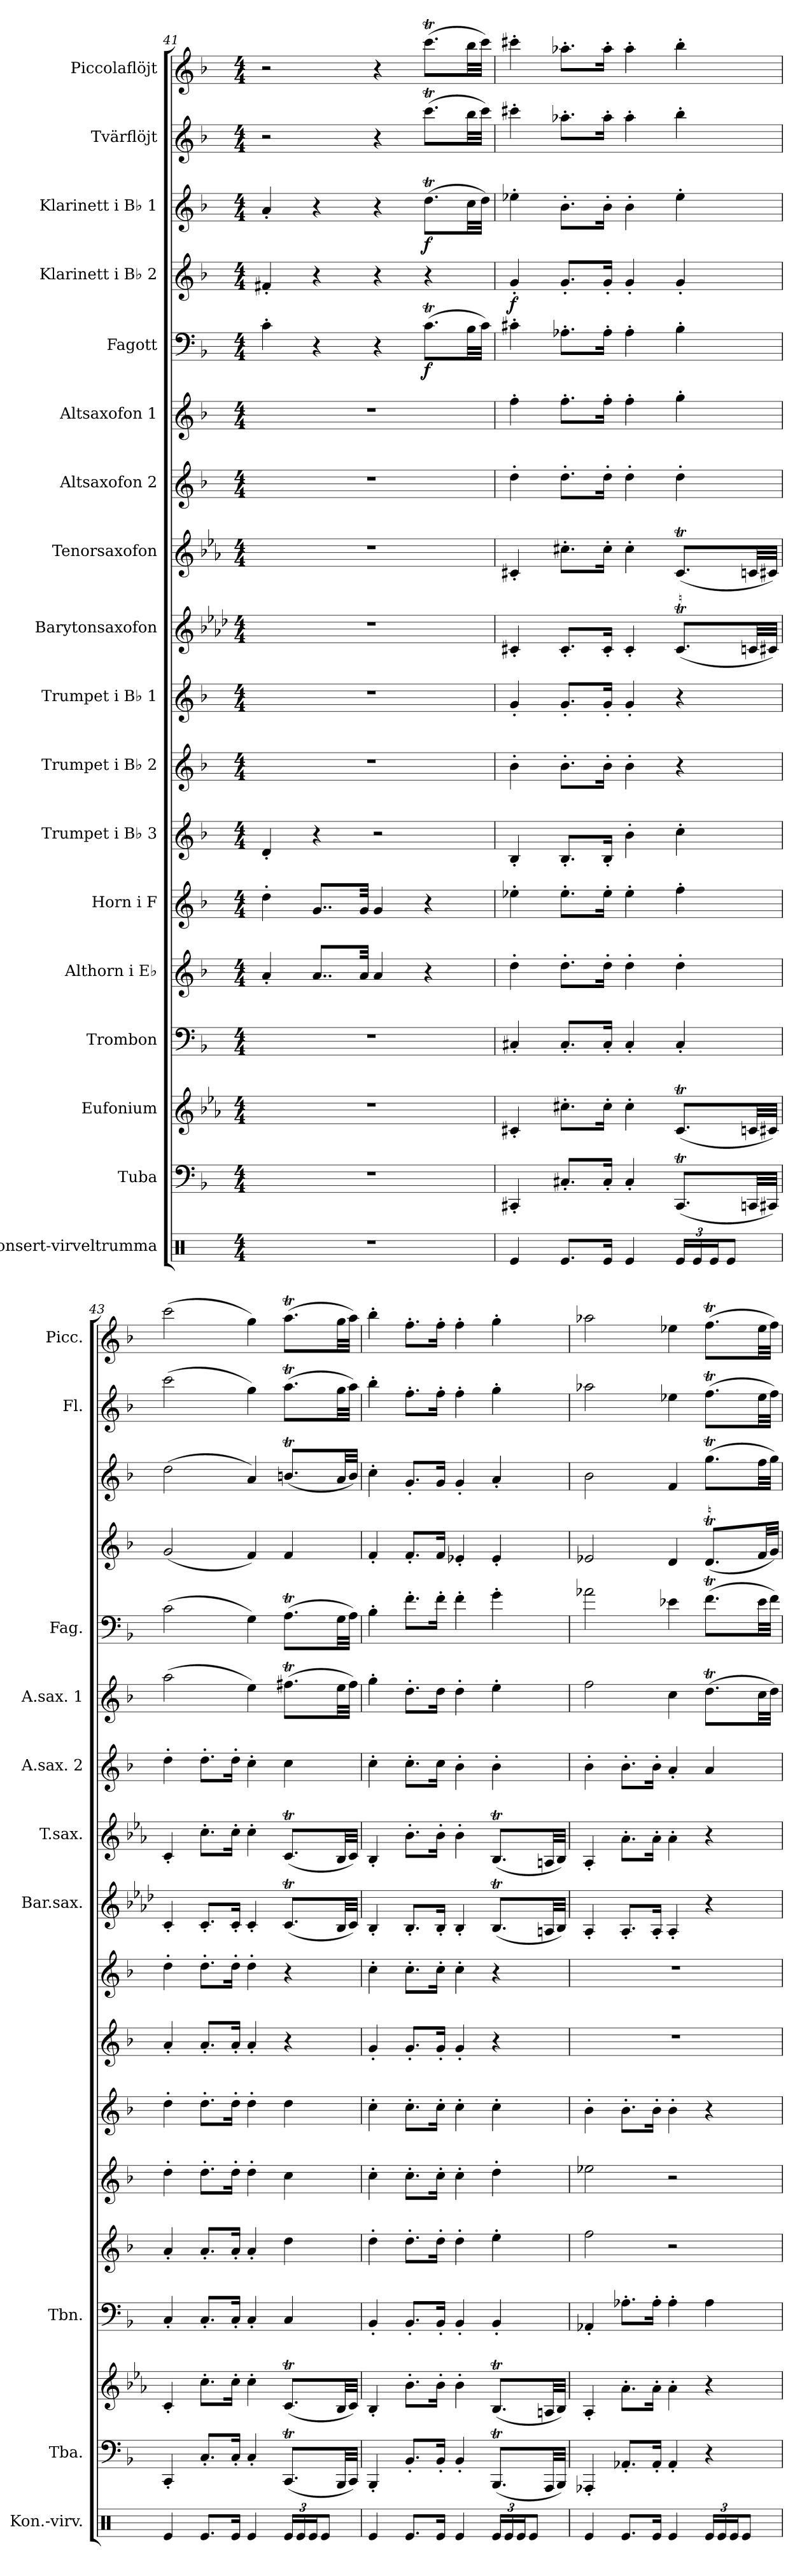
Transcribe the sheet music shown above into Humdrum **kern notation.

**kern	**kern	**kern	**kern	**kern	**kern	**kern	**kern	**kern	**kern	**kern	**kern	**kern	**kern	**dynam	**kern	**dynam	**kern	**dynam	**kern	**kern
*part18	*part17	*part16	*part15	*part14	*part13	*part12	*part11	*part10	*part9	*part8	*part7	*part6	*part5	*part5	*part4	*part4	*part3	*part3	*part2	*part1
*staff18	*staff17	*staff16	*staff15	*staff14	*staff13	*staff12	*staff11	*staff10	*staff9	*staff8	*staff7	*staff6	*staff5	*staff5	*staff4	*staff4	*staff3	*staff3	*staff2	*staff1
*I"Konsert-virveltrumma	*I"Tuba	*I"Eufonium	*I"Trombon	*I"Althorn i E♭	*I"Horn i F	*I"Trumpet i B♭ 3	*I"Trumpet i B♭ 2	*I"Trumpet i B♭ 1	*I"Barytonsaxofon	*I"Tenorsaxofon	*I"Altsaxofon 2	*I"Altsaxofon 1	*I"Fagott	*	*I"Klarinett i B♭ 2	*	*I"Klarinett i B♭ 1	*	*I"Tvärflöjt	*I"Piccolaflöjt
*I'Kon.-virv.	*I'Tba.	*	*I'Tbn.	*	*	*	*	*	*I'Bar.sax.	*I'T.sax.	*I'A.sax. 2	*I'A.sax. 1	*I'Fag.	*	*	*	*	*	*I'Fl.	*I'Picc.
!!LO:PB:g=z
*clefX	*clefF4	*clefG2	*clefF4	*clefG2	*clefG2	*clefG2	*clefG2	*clefG2	*clefG2	*clefG2	*clefG2	*clefG2	*clefF4	*	*clefG2	*	*clefG2	*	*clefG2	*clefG2
*	*	*ITrd8c14	*	*ITrd5c9	*ITrd4c7	*ITrd1c2	*ITrd1c2	*ITrd1c2	*ITrd12c21	*ITrd8c14	*ITrd5c9	*ITrd5c9	*	*	*ITrd1c2	*	*ITrd1c2	*	*	*ITrd-7c-12
*k[]	*k[b-]	*k[b-e-a-]	*k[b-]	*k[b-e-a-d-]	*k[b-e-]	*k[b-e-a-]	*k[b-e-a-]	*k[b-e-a-]	*k[b-e-a-d-]	*k[b-e-a-]	*k[b-e-a-d-]	*k[b-e-a-d-]	*k[b-]	*	*k[b-e-a-]	*	*k[b-e-a-]	*	*k[b-]	*k[b-]
*M4/4	*M4/4	*M4/4	*M4/4	*M4/4	*M4/4	*M4/4	*M4/4	*M4/4	*M4/4	*M4/4	*M4/4	*M4/4	*M4/4	*	*M4/4	*	*M4/4	*	*M4/4	*M4/4
=41	=41	=41	=41	=41	=41	=41	=41	=41	=41	=41	=41	=41	=41	=41	=41	=41	=41	=41	=41	=41
1r	1r	1r	1r	4c'/	4g'\	4c'/	1r	1r	1r	1r	1r	1r	4c'\	.	4en'/	.	4g'/	.	2r	2r
.	.	.	.	8..c/L	8..c/L	4r	.	.	.	.	.	.	4r	.	4r	.	4r	.	.	.
.	.	.	.	32c/Jkk	32c/Jkk	.	.	.	.	.	.	.	.	.	.	.	.	.	.	.
.	.	.	.	4c/	4c/	2r	.	.	.	.	.	.	4r	.	4r	.	4r	.	4r	4r
!	!	!	!	!	!	!	!	!	!	!	!	!	!	!LO:DY:b	!	!	!	!LO:DY:b	!	!
.	.	.	.	4r	4r	.	.	.	.	.	.	.	(>8.cT\L	f	4r	.	(>8.ccT\L	f	(>8.cccT\L	(>8.ccccT\L
.	.	.	.	.	.	.	.	.	.	.	.	.	32B-\LL	.	.	.	32b-\LL	.	32bb-\LL	32bbb-\LL
.	.	.	.	.	.	.	.	.	.	.	.	.	32c\JJJ)	.	.	.	32cc\JJJ)	.	32ccc\JJJ)	32cccc\JJJ)
=42	=42	=42	=42	=42	=42	=42	=42	=42	=42	=42	=42	=42	=42	=42	=42	=42	=42	=42	=42	=42
!	!	!	!	!	!	!	!	!	!	!	!	!	!	!	!	!LO:DY:b	!	!	!	!
4Re/	4CC#X'/	4C#X'/	4C#X'/	4f'\	4a-X'\	4A-'/	4a-'\	4f'/	4C#X'/	4C#X'/	4f'\	4a-'\	4c#X'\	.	4f'/	f	4dd-X'\	.	4ccc#X'\	4cccc#X'\
8.Re/L	8.C#X'/L	8.c#X'\L	8.C#'/L	8.f'\L	8.a-'\L	8.A-'/L	8.a-'\L	8.f'/L	8.C#'/L	8.c#X'\L	8.f'\L	8.a-'\L	8.A-X'\L	.	8.f'/L	.	8.a-'\L	.	8.aa-X'\L	8.aaa-X'\L
16Re/Jk	16C#'/Jk	16c#'\Jk	16C#'/Jk	16f'\Jk	16a-'\Jk	16A-'/Jk	16a-'\Jk	16f'/Jk	16C#'/Jk	16c#'\Jk	16f'\Jk	16a-'\Jk	16A-'\Jk	.	16f'/Jk	.	16a-'\Jk	.	16aa-'\Jk	16aaa-'\Jk
4Re/	4C#'/	4c#'\	4C#'/	4f'\	4a-'\	4a-'\	4a-'\	4f'/	4C#'/	4c#'\	4f'\	4a-'\	4A-'\	.	4f'/	.	4a-'\	.	4aa-'\	4aaa-'\
*Xbrackettup	*	*	*	*	*	*	*	*	*	*	*	*	*	*	*	*	*	*	*	*
24Re/LL	(<8.CC#t/L	(<8.C#t/L	4C#'/	4f'\	4b-'\	4b-'\	4r	4r	(<8.C#t/L	(<8.C#t/L	4f'\	4b-'\	4B-'\	.	4f'/	.	4dd-'\	.	4bb-'\	4bbb-'\
24Re/	.	.	.	.	.	.	.	.	.	.	.	.	.	.	.	.	.	.	.	.
24Re/J	.	.	.	.	.	.	.	.	.	.	.	.	.	.	.	.	.	.	.	.
8Re/J	.	.	.	.	.	.	.	.	.	.	.	.	.	.	.	.	.	.	.	.
.	32CCn/LL	32Cn/LL	.	.	.	.	.	.	32Cn/LL	32Cn/LL	.	.	.	.	.	.	.	.	.	.
.	32CC#X/JJJ)	32C#X/JJJ)	.	.	.	.	.	.	32C#X/JJJ)	32C#X/JJJ)	.	.	.	.	.	.	.	.	.	.
=43	=43	=43	=43	=43	=43	=43	=43	=43	=43	=43	=43	=43	=43	=43	=43	=43	=43	=43	=43	=43
4Re/	4CC'/	4C'/	4C'/	4c'/	4g'\	4cc'\	4g'/	4cc'\	4C'/	4C'/	4f'\	(>2cc\	(>2c\	.	(<2f/	.	(>2cc\	.	(>2ccc\	(>2cccc\
8.Re/L	8.C'/L	8.c'\L	8.C'/L	8.c'/L	8.g'\L	8.cc'\L	8.g'/L	8.cc'\L	8.C'/L	8.c'\L	8.f'\L	.	.	.	.	.	.	.	.	.
16Re/Jk	16C'/Jk	16c'\Jk	16C'/Jk	16c'/Jk	16g'\Jk	16cc'\Jk	16g'/Jk	16cc'\Jk	16C'/Jk	16c'\Jk	16f'\Jk	.	.	.	.	.	.	.	.	.
4Re/	4C'/	4c'\	4C'/	4c'/	4g'\	4cc'\	4g'/	4cc'\	4C'/	4c'\	4e-'\	4g\)	4G\)	.	4e-/)	.	4g/)	.	4gg\)	4ggg\)
24Re/LL	(<8.CCT/L	(<8.CT/L	4C/	4f\	4f\	4cc\	4r	4r	(<8.Ct/L	(<8.CT/L	4e-\	(>8.ant\L	(>8.At\L	.	4e-/	.	(<8.ant/L	.	(>8.aat\L	(>8.aaat\L
24Re/	.	.	.	.	.	.	.	.	.	.	.	.	.	.	.	.	.	.	.	.
24Re/J	.	.	.	.	.	.	.	.	.	.	.	.	.	.	.	.	.	.	.	.
8Re/J	.	.	.	.	.	.	.	.	.	.	.	.	.	.	.	.	.	.	.	.
.	32BBB-/LL	32BB-/LL	.	.	.	.	.	.	32BB-/LL	32BB-/LL	.	32g\LL	32G\LL	.	.	.	32g/LL	.	32gg\LL	32ggg\LL
.	32CC/JJJ)	32C/JJJ)	.	.	.	.	.	.	32C/JJJ)	32C/JJJ)	.	32a\JJJ)	32A\JJJ)	.	.	.	32a/JJJ)	.	32aa\JJJ)	32aaa\JJJ)
=44	=44	=44	=44	=44	=44	=44	=44	=44	=44	=44	=44	=44	=44	=44	=44	=44	=44	=44	=44	=44
4Re/	4BBB-'/	4BB-'/	4BB-'/	4f'\	4f'\	4b-'\	4f'/	4b-'\	4BB-'/	4BB-'/	4e-'\	4b-'\	4B-'\	.	4e-'/	.	4b-'\	.	4bb-'\	4bbb-'\
8.Re/L	8.BB-'/L	8.B-'\L	8.BB-'/L	8.f'\L	8.f'\L	8.b-'\L	8.f'/L	8.b-'\L	8.BB-'/L	8.B-'\L	8.e-'\L	8.f'\L	8.f'\L	.	8.e-'/L	.	8.f'/L	.	8.ff'\L	8.fff'\L
16Re/Jk	16BB-'/Jk	16B-'\Jk	16BB-'/Jk	16f'\Jk	16f'\Jk	16b-'\Jk	16f'/Jk	16b-'\Jk	16BB-'/Jk	16B-'\Jk	16e-\Jk	16f\Jk	16f'\Jk	.	16e-/Jk	.	16f/Jk	.	16ff'\Jk	16fff'\Jk
4Re/	4BB-'/	4B-'\	4BB-'/	4f'\	4f'\	4b-'\	4f'/	4b-'\	4BB-'/	4B-'\	4d-'\	4f'\	4f'\	.	4d-X'/	.	4f'/	.	4ff'\	4fff'\
24Re/LL	(<8.BBB-T/L	(<8.BB-T/L	4BB-'/	4g'\	4g'\	4b-'\	4r	4r	(<8.BB-T/L	(<8.BB-T/L	4d-'\	4g'\	4g'\	.	4d-'/	.	4g'/	.	4gg'\	4ggg'\
24Re/	.	.	.	.	.	.	.	.	.	.	.	.	.	.	.	.	.	.	.	.
24Re/J	.	.	.	.	.	.	.	.	.	.	.	.	.	.	.	.	.	.	.	.
8Re/J	.	.	.	.	.	.	.	.	.	.	.	.	.	.	.	.	.	.	.	.
.	32AAA/LL	32AAn/LL	.	.	.	.	.	.	32AAn/LL	32AAn/LL	.	.	.	.	.	.	.	.	.	.
.	32BBB-/JJJ)	32BB-/JJJ)	.	.	.	.	.	.	32BB-/JJJ)	32BB-/JJJ)	.	.	.	.	.	.	.	.	.	.
=45	=45	=45	=45	=45	=45	=45	=45	=45	=45	=45	=45	=45	=45	=45	=45	=45	=45	=45	=45	=45
4Re/	4AAA-X'/	4AA-'/	4AA-X'/	2a-\	2a-X\	4a-'\	1r	1r	4AA-'/	4AA-'/	4d-'\	2a-\	2a-X\	.	2d-X/	.	2a-\	.	2aa-X\	2aaa-X\
8.Re/L	8.AA-X'/L	8.A-'\L	8.A-X'\L	.	.	8.a-'\L	.	.	8.AA-'/L	8.A-'\L	8.d-'\L	.	.	.	.	.	.	.	.	.
16Re/Jk	16AA-'/Jk	16A-'\Jk	16A-'\Jk	.	.	16a-'\Jk	.	.	16AA-'/Jk	16A-'\Jk	16d-'\Jk	.	.	.	.	.	.	.	.	.
4Re/	4AA-'/	4A-'\	4A-'\	2r	2r	4a-'\	.	.	4AA-'/	4A-'\	4c'/	4e-\	4e-X\	.	4c/	.	4e-/	.	4ee-X\	4eee-X\
24Re/LL	4r	4r	4A-\	.	.	4r	.	.	4r	4r	4c/	(>8.fT\L	(<8.fT\L	.	(<8.cT/L	.	(>8.ffT\L	.	(>8.ffT\L	(>8.fffT\L
24Re/	.	.	.	.	.	.	.	.	.	.	.	.	.	.	.	.	.	.	.	.
24Re/J	.	.	.	.	.	.	.	.	.	.	.	.	.	.	.	.	.	.	.	.
8Re/J	.	.	.	.	.	.	.	.	.	.	.	.	.	.	.	.	.	.	.	.
.	.	.	.	.	.	.	.	.	.	.	.	32e-\LL	32e-\LL	.	32e-/LL	.	32ee-\LL	.	32ee-\LL	32eee-\LL
.	.	.	.	.	.	.	.	.	.	.	.	32f\JJJ)	32f\JJJ)	.	32f/JJJ)	.	32ff\JJJ)	.	32ff\JJJ)	32fff\JJJ)
=	=	=	=	=	=	=	=	=	=	=	=	=	=	=	=	=	=	=	=	=
*-	*-	*-	*-	*-	*-	*-	*-	*-	*-	*-	*-	*-	*-	*-	*-	*-	*-	*-	*-	*-
